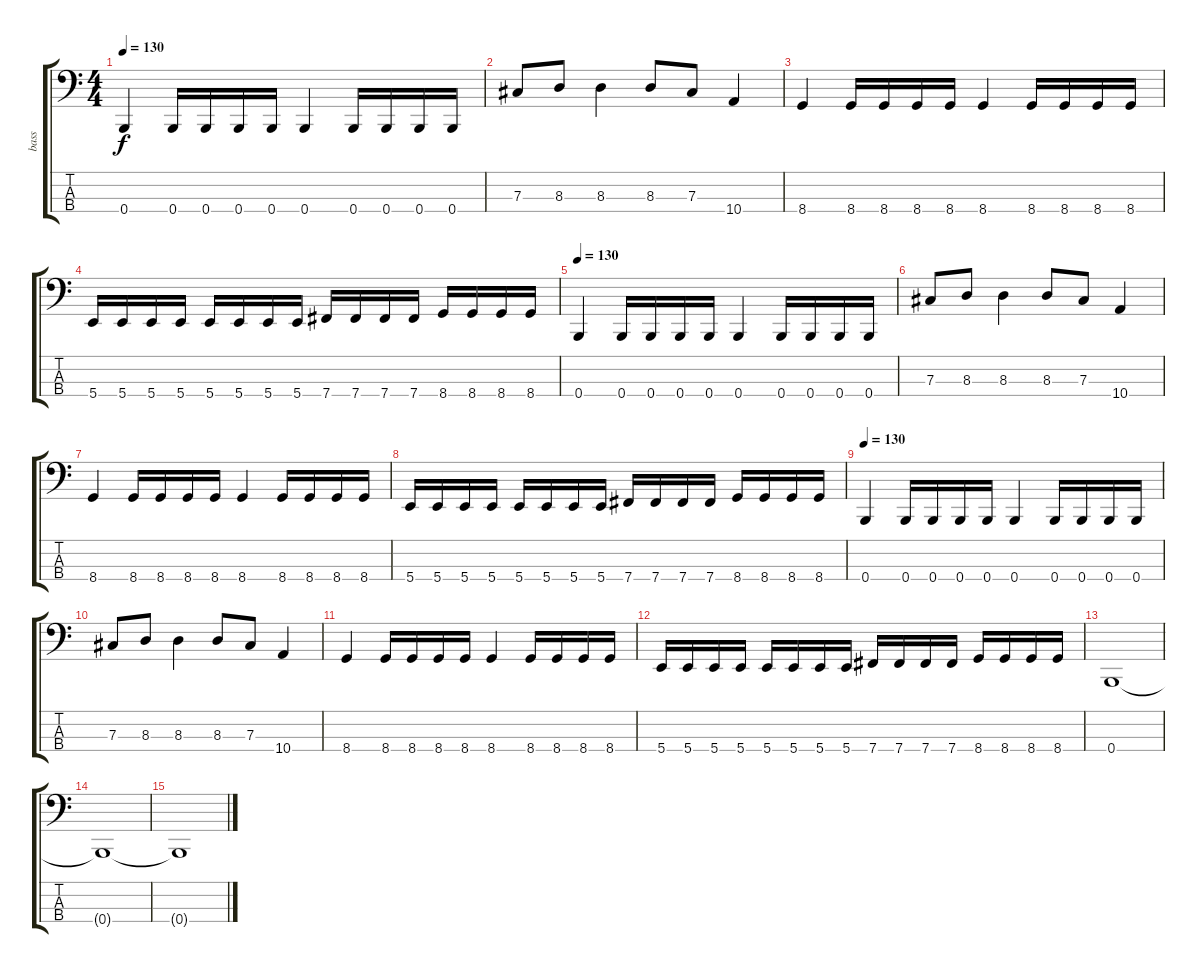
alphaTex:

\track ("bass" "bass") {instrument electricbasspick}
\staff {score tabs}
\tuning (E2 B1 Gb1 B0) {hide}
\ts (4 4)
\tempo 130
\clef f4
\ks c
0.4.4{dy f} 0.4.16 0.4.16 0.4.16 0.4.16 0.4.4 0.4.16 0.4.16 0.4.16 0.4.16 |
7.3.8 8.3.8 8.3.4 8.3.8 7.3.8 10.4.4 |
8.4.4 8.4.16 8.4.16 8.4.16 8.4.16 8.4.4 8.4.16 8.4.16 8.4.16 8.4.16 |
5.4.16 5.4.16 5.4.16 5.4.16 5.4.16 5.4.16 5.4.16 5.4.16 7.4.16 7.4.16 7.4.16 7.4.16 8.4.16 8.4.16 8.4.16 8.4.16 |
\tempo 130
0.4.4 0.4.16 0.4.16 0.4.16 0.4.16 0.4.4 0.4.16 0.4.16 0.4.16 0.4.16 |
7.3.8 8.3.8 8.3.4 8.3.8 7.3.8 10.4.4 |
8.4.4 8.4.16 8.4.16 8.4.16 8.4.16 8.4.4 8.4.16 8.4.16 8.4.16 8.4.16 |
5.4.16 5.4.16 5.4.16 5.4.16 5.4.16 5.4.16 5.4.16 5.4.16 7.4.16 7.4.16 7.4.16 7.4.16 8.4.16 8.4.16 8.4.16 8.4.16 |
\tempo 130
0.4.4 0.4.16 0.4.16 0.4.16 0.4.16 0.4.4 0.4.16 0.4.16 0.4.16 0.4.16 |
7.3.8 8.3.8 8.3.4 8.3.8 7.3.8 10.4.4 |
8.4.4 8.4.16 8.4.16 8.4.16 8.4.16 8.4.4 8.4.16 8.4.16 8.4.16 8.4.16 |
5.4.16 5.4.16 5.4.16 5.4.16 5.4.16 5.4.16 5.4.16 5.4.16 7.4.16 7.4.16 7.4.16 7.4.16 8.4.16 8.4.16 8.4.16 8.4.16 |
0.4.1 |
0.4{t}.1 |
0.4{t}.1
